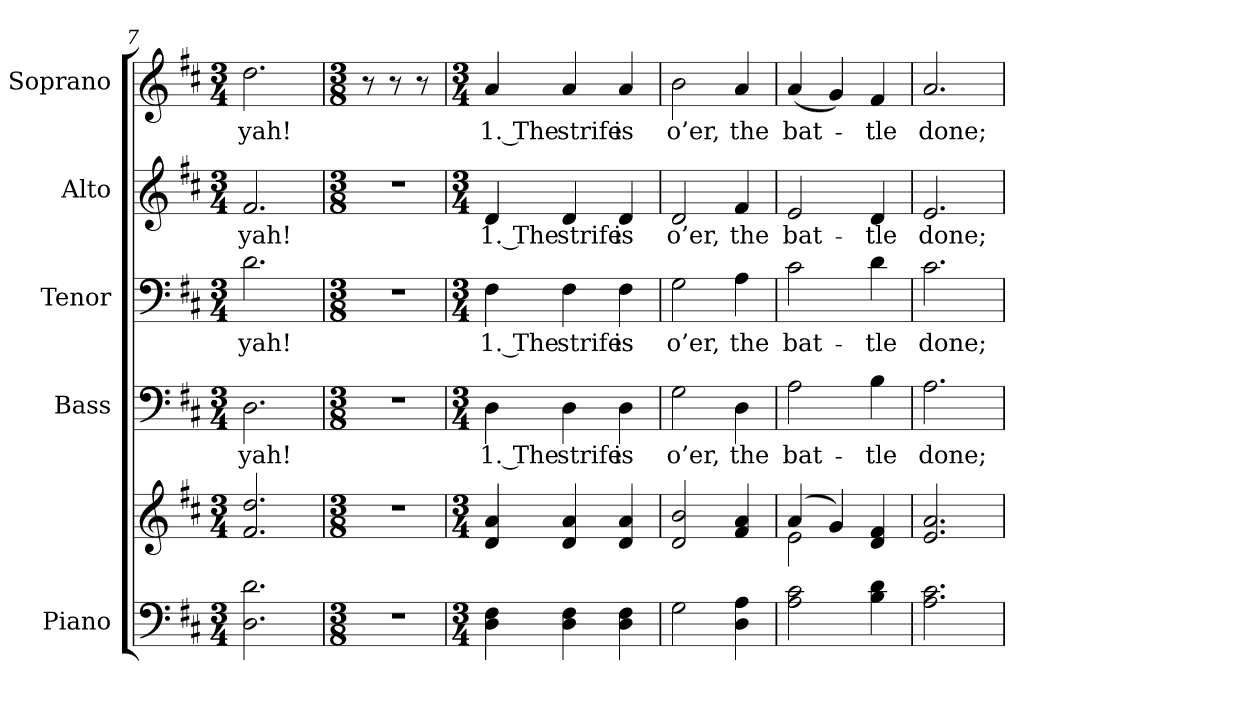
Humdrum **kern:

**kern	**kern	**kern	**text	**kern	**text	**kern	**text	**kern	**text
*part5	*part5	*part4	*part4	*part3	*part3	*part2	*part2	*part1	*part1
*staff6	*staff5	*staff4	*staff4	*staff3	*staff3	*staff2	*staff2	*staff1	*staff1
*I"Piano	*	*I"Bass	*	*I"Tenor	*	*I"Alto	*	*I"Soprano	*
*I'Pno.	*	*I'B.	*	*I'T.	*	*I'A.	*	*I'S.	*
*clefF4	*clefG2	*clefF4	*	*clefF4	*	*clefG2	*	*clefG2	*
*k[f#c#]	*k[f#c#]	*k[f#c#]	*	*k[f#c#]	*	*k[f#c#]	*	*k[f#c#]	*
*D:	*D:	*D:	*	*D:	*	*D:	*	*D:	*
*M3/4	*M3/4	*M3/4	*	*M3/4	*	*M3/4	*	*M3/4	*
=7	=7	=7	=7	=7	=7	=7	=7	=7	=7
!	!	!	!LO:LY:b:color=#000000	!	!	!	!	!	!
!	!	!	!	!	!LO:LY:b:color=#000000	!	!	!	!
!	!	!	!	!	!	!	!LO:LY:b:color=#000000	!	!
!	!	!	!	!	!	!	!	!	!LO:LY:b:color=#000000
2.Di\ 2.di	2.f#i/ 2.ddi	2.Di\	yah!	2.di\	yah!	2.f#i/	yah!	2.ddi\	yah!
!!LO:PB:g=z
=8	=8	=8	=8	=8	=8	=8	=8	=8	=8
*M3/8	*M3/8	*M3/8	*	*M3/8	*	*M3/8	*	*M3/8	*
!LO:N:vis=1	!LO:N:vis=1	!LO:N:vis=1	!	!LO:N:vis=1	!	!LO:N:vis=1	!	!	!
4.r	4.r	4.r	.	4.r	.	4.r	.	8r	.
.	.	.	.	.	.	.	.	8r	.
.	.	.	.	.	.	.	.	8r	.
=9	=9	=9	=9	=9	=9	=9	=9	=9	=9
*M3/4	*M3/4	*M3/4	*	*M3/4	*	*M3/4	*	*M3/4	*
!	!	!	!LO:LY:b:color=#000000	!	!	!	!	!	!
!	!	!	!	!	!LO:LY:b:color=#000000	!	!	!	!
!	!	!	!	!	!	!	!LO:LY:b:color=#000000	!	!
!	!	!	!	!	!	!	!	!	!LO:LY:b:color=#000000
4Di\ 4F#i	4di/ 4ai	4Di\	1. The	4F#i\	1. The	4di/	1. The	4ai/	1. The
!	!	!	!LO:LY:b:color=#000000	!	!	!	!	!	!
!	!	!	!	!	!LO:LY:b:color=#000000	!	!	!	!
!	!	!	!	!	!	!	!LO:LY:b:color=#000000	!	!
!	!	!	!	!	!	!	!	!	!LO:LY:b:color=#000000
4Di\ 4F#i	4di/ 4ai	4Di\	strife	4F#i\	strife	4di/	strife	4ai/	strife
!	!	!	!LO:LY:b:color=#000000	!	!	!	!	!	!
!	!	!	!	!	!LO:LY:b:color=#000000	!	!	!	!
!	!	!	!	!	!	!	!LO:LY:b:color=#000000	!	!
!	!	!	!	!	!	!	!	!	!LO:LY:b:color=#000000
4Di\ 4F#i	4di/ 4ai	4Di\	is	4F#i\	is	4di/	is	4ai/	is
=10	=10	=10	=10	=10	=10	=10	=10	=10	=10
!	!	!	!LO:LY:b:color=#000000	!	!	!	!	!	!
!	!	!	!	!	!LO:LY:b:color=#000000	!	!	!	!
!	!	!	!	!	!	!	!LO:LY:b:color=#000000	!	!
!	!	!	!	!	!	!	!	!	!LO:LY:b:color=#000000
2Gi\	2di/ 2bi	2Gi\	o’er,	2Gi\	o’er,	2di/	o’er,	2bi\	o’er,
!	!	!	!LO:LY:b:color=#000000	!	!	!	!	!	!
!	!	!	!	!	!LO:LY:b:color=#000000	!	!	!	!
!	!	!	!	!	!	!	!LO:LY:b:color=#000000	!	!
!	!	!	!	!	!	!	!	!	!LO:LY:b:color=#000000
4Di\ 4Ai	4f#i/ 4ai	4Di\	the	4Ai\	the	4f#i/	the	4ai/	the
=11	=11	=11	=11	=11	=11	=11	=11	=11	=11
*	*^	*	*	*	*	*	*	*	*
!	!	!	!	!LO:LY:b:color=#000000	!	!	!	!	!	!
!	!	!	!	!	!	!LO:LY:b:color=#000000	!	!	!	!
!	!	!	!	!	!	!	!	!LO:LY:b:color=#000000	!	!
!	!	!	!	!	!	!	!	!	!	!LO:LY:b:color=#000000
2Ai\ 2c#i	(4ai/	2ei\	2Ai\	bat-	2c#i\	bat-	2ei/	bat-	(4ai/	bat-
.	4gi/)	.	.	.	.	.	.	.	4gi/)	.
!	!	!	!	!LO:LY:b:color=#000000	!	!	!	!	!	!
!	!	!	!	!	!	!LO:LY:b:color=#000000	!	!	!	!
!	!	!	!	!	!	!	!	!LO:LY:b:color=#000000	!	!
!	!	!	!	!	!	!	!	!	!	!LO:LY:b:color=#000000
4Bi\ 4di	4di/ 4f#i	4ryy	4Bi\	-tle	4di\	-tle	4di/	-tle	4f#i/	-tle
*	*v	*v	*	*	*	*	*	*	*	*
!!LO:PB:g=z
=12	=12	=12	=12	=12	=12	=12	=12	=12	=12
*	*^	*	*	*	*	*	*	*	*
!	!	!	!	!LO:LY:b:color=#000000	!	!	!	!	!	!
*	*v	*v	*	*	*	*	*	*	*	*
*	*^	*	*	*	*	*	*	*	*
!	!	!	!	!	!	!LO:LY:b:color=#000000	!	!	!	!
*	*v	*v	*	*	*	*	*	*	*	*
*	*^	*	*	*	*	*	*	*	*
!	!	!	!	!	!	!	!	!LO:LY:b:color=#000000	!	!
*	*v	*v	*	*	*	*	*	*	*	*
*	*^	*	*	*	*	*	*	*	*
!	!	!	!	!	!	!	!	!	!	!LO:LY:b:color=#000000
*	*v	*v	*	*	*	*	*	*	*	*
2.Ai\ 2.c#i	2.ei/ 2.ai	2.Ai\	done;	2.c#i\	done;	2.ei/	done;	2.ai/	done;
=	=	=	=	=	=	=	=	=	=
*-	*-	*-	*-	*-	*-	*-	*-	*-	*-
